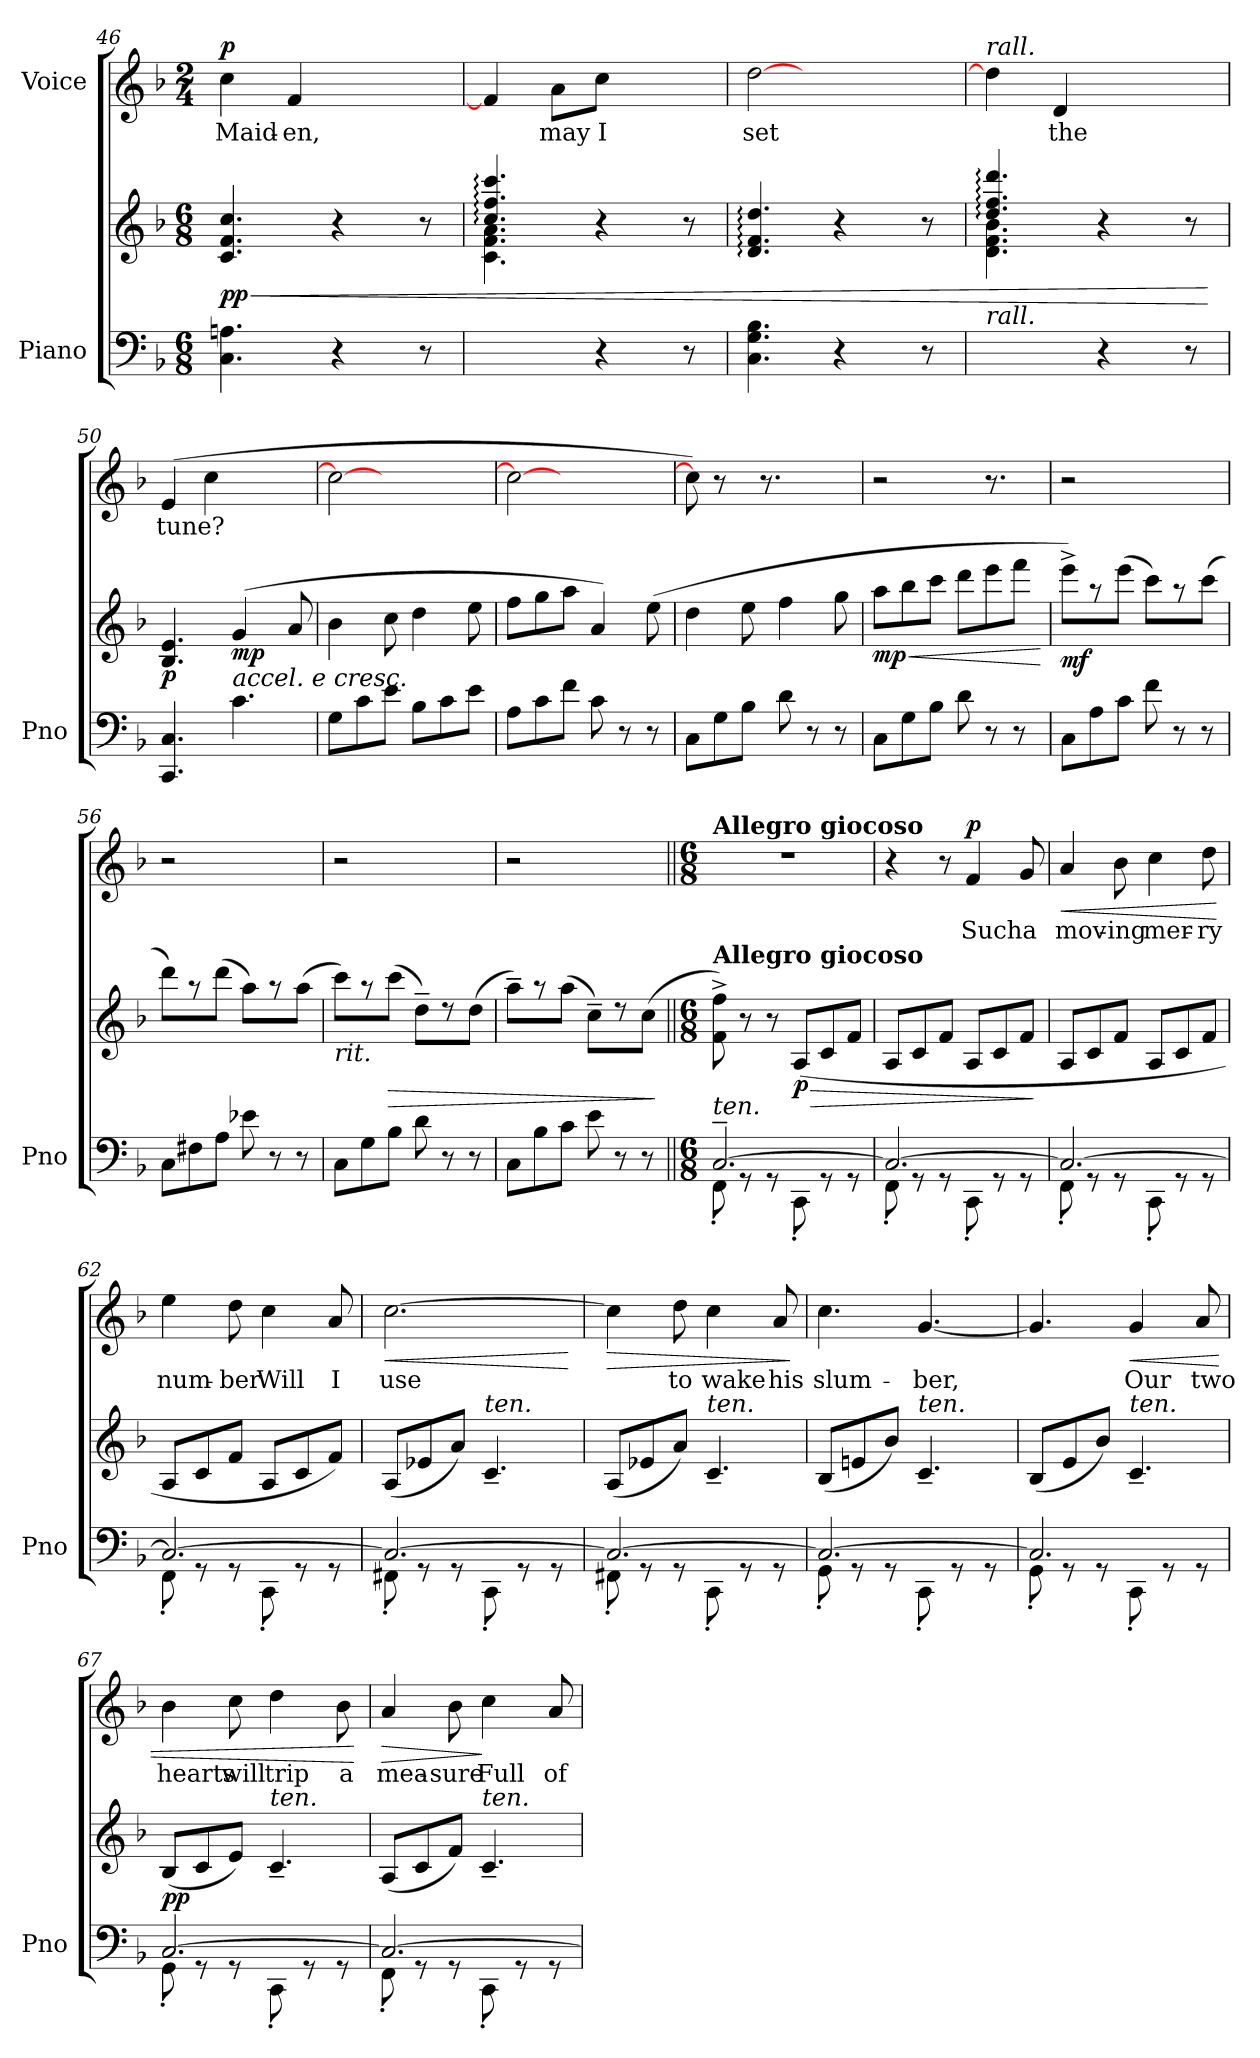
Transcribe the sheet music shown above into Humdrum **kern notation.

**kern	**kern	**dynam	**kern	**text	**dynam
*part2	*part2	*part2	*part1	*part1	*part1
*staff3	*staff2	*staff2/3	*staff1	*staff1	*staff1
*I"Piano	*	*	*I"Voice	*	*
*I'Pno	*	*	*	*	*
*clefF4	*clefG2	*	*clefG2	*	*
*k[b-]	*k[b-]	*	*k[b-]	*	*
*M6/8	*M6/8	*	*M2/4	*	*
=46	=46	=46	=46	=46	=46
!	!	!LO:HP:b	!	!LO:LY:b	!
!	!	!LO:DY:n=1:b	!	!	!LO:DY:a
4.C\ 4.An\	4.c/ 4.f/ 4.cc/	< pp	4cc\	Maid-	p
!	!	!	!	!LO:LY:b	!
.	.	.	[4f/	-en,	.
4r	4r	.	.	.	.
.	.	.	4ryy	.	.
8r	8r	.	.	.	.
=47	=47	=47	=47	=47	=47
*	*^	*	*	*	*
4.ryy	4.cc/: 4.ff/: 4.ccc/:	4.c\ 4.f\ 4.a\	.	4f/]	.	.
!	!	!	!	!	!LO:LY:b	!
.	.	.	.	8a\L	may	.
!	!	!	!	!	!LO:LY:b	!
4r	4r	4.ryy	.	8cc\J	I	.
.	.	.	.	4ryy	.	.
8r	8r	.	.	.	.	.
*	*v	*v	*	*	*	*
=48	=48	=48	=48	=48	=48
!	!	!	!	!LO:LY:b	!
4.C\ 4.G\ 4.B-\	4.d/: 4.f/: 4.dd/:	.	[2dd\	set	.
4r	4r	.	.	.	.
.	.	.	4ryy	.	.
8r	8r	.	.	.	.
=49	=49	=49	=49	=49	=49
*	*	*	*MM120	*	*
*	*^	*	*	*	*
!	!	!	!	!LO:TX:a:i:t=rall.	!	!
!	!LO:TX:b:i:t=rall.	!	!	!	!	!
4.ryy	4.dd/: 4.ff/: 4.ddd/:	4.d\ 4.f\ 4.b-\	.	4dd\]	.	.
*	*	*	*	*MM210	*	*
!	!	!	!	!	!LO:LY:b	!
.	.	.	.	4d/	the	.
4r	4r	4.ryy	.	.	.	.
.	.	.	.	4ryy	.	.
8r	8r	.	.	.	.	.
*	*v	*v	*	*	*	*
.	.	[	.	.	.
!!LO:PB:g=z
=50	=50	=50	=50	=50	=50
*	*	*	*MM210	*	*
!	!	!LO:DY:b	!	!LO:LY:b	!
4.CC/ 4.C/	4.B-/ 4.e/	p	(>4e/	tune?	.
.	.	.	[4cc\	.	.
!	!LO:TX:b:i:t=accel.  e  cresc.	!	!	!	!
!	!	!LO:DY:b	!	!	!
4.c\	(>4g/	mp	.	.	.
.	.	.	4ryy	.	.
.	8a/	.	.	.	.
=51	=51	=51	=51	=51	=51
*	*	*	*MM216	*	*
8G\L	4b-\	.	2cc\_	.	.
8c\	.	.	.	.	.
8e\J	8cc\	.	.	.	.
8B-\L	4dd\	.	.	.	.
8c\	.	.	4ryy	.	.
8e\J	8ee\	.	.	.	.
=52	=52	=52	=52	=52	=52
*	*	*	*MM222	*	*
8A\L	8ff\L	.	2cc\_	.	.
8c\	8gg\	.	.	.	.
8f\J	8aa\J	.	.	.	.
8c\	4a/)	.	.	.	.
8r	.	.	4ryy	.	.
8r	(>8ee\	.	.	.	.
=53	=53	=53	=53	=53	=53
*	*	*	*MM228	*	*
8C\L	4dd\	.	8cc\])	.	.
!	!	!	!LO:N:vis=8	!	!
8G\	.	.	8.r	.	.
8B-\J	8ee\	.	.	.	.
.	.	.	8.r	.	.
8d\	4ff\	.	.	.	.
8r	.	.	4ryy	.	.
8r	8gg\	.	.	.	.
=54	=54	=54	=54	=54	=54
*	*	*	*MM234	*	*
!	!	!LO:HP:b	!	!	!
!	!	!LO:DY:n=1:b	!	!	!
8C\L	8aa\L	< mp	2r	.	.
8G\	8bb-\	.	.	.	.
8B-\J	8ccc\J	.	.	.	.
8d\	8ddd\L	.	.	.	.
8r	8eee\	.	8.r	.	.
8r	8fff\J	.	.	.	.
.	.	.	16ryy	.	.
.	.	[	.	.	.
!!LO:LB:g=z
=55	=55	=55	=55	=55	=55
*	*	*	*MM225	*	*
!	!	!LO:DY:b	!	!	!
8C\L	8eee^\L)	mf	2r	.	.
8A\	8raa	.	.	.	.
8c\J	(>8eee\J	.	.	.	.
8f\	8ccc\L)	.	.	.	.
8r	8raa	.	4ryy	.	.
8r	(>8ccc\J	.	.	.	.
=56	=56	=56	=56	=56	=56
*	*	*	*MM222	*	*
8C\L	8ddd\L)	.	2r	.	.
8F#X\	8raa	.	.	.	.
8A\J	(>8ddd\J	.	.	.	.
8e-X\	8aa\L)	.	.	.	.
8r	8raa	.	4ryy	.	.
8r	(>8aa\J	.	.	.	.
=57	=57	=57	=57	=57	=57
*	*	*	*MM218	*	*
!	!LO:TX:b:i:t=rit.	!	!	!	!
8C\L	8ccc\L)	.	2r	.	.
8G\	8raa	.	.	.	.
!	!	!LO:HP:b	!	!	!
8B-\J	(>8ccc\J	>	.	.	.
8d\	8dd~\L)	.	.	.	.
8r	8rdd	.	4ryy	.	.
8r	(>8dd\J	.	.	.	.
=58	=58	=58	=58	=58	=58
*	*	*	*MM211	*	*
8C\L	8aa~\L)	.	2r	.	.
8B-\	8raa	.	.	.	.
8c\J	(>8aa\J	.	.	.	.
8e\	8cc~\L)	.	.	.	.
8r	8rdd	.	4ryy	.	.
8r	(>8cc\J	.	.	.	.
.	.	]	.	.	.
!!LO:LB:g=z
=59||	=59||	=59||	=59||	=59||	=59||
*M6/8	*M6/8	*	*M6/8	*	*
*^	*	*	*	*	*
!	!	!	!	!LO:TX:a:B:t=Allegro giocoso	!	!
!	!	!LO:TX:a:B:t=Allegro giocoso	!	!	!	!
!LO:TX:a:i:t=ten.	!	!	!	!	!	!
[2.C~/	8FF'\	8f\^ 8ff\^)	.	2.r	.	.
.	8rGG	8r	.	.	.	.
.	8rGG	8r	.	.	.	.
!	!	!	!LO:HP:b	!	!	!
!	!	!	!LO:DY:n=1:b	!	!	!
.	8CC'\	(>8A/L	> p	.	.	.
.	8rGG	8c/	.	.	.	.
.	8rGG	8f/J	.	.	.	.
=60	=60	=60	=60	=60	=60	=60
2.C/_	8FF'\	8A/L	.	4r	.	.
.	8rGG	8c/	.	.	.	.
.	8rGG	8f/J	.	8r	.	.
!	!	!	!	!	!LO:LY:b	!LO:DY:a
.	8CC'\	8A/L	.	4f/	Such	p
.	8rGG	8c/	.	.	.	.
!	!	!	!	!	!LO:LY:b	!
.	8rGG	8f/J	.	8g/	a	.
*v	*v	*	*	*	*	*
.	.	]	.	.	.
=61	=61	=61	=61	=61	=61
*^	*	*	*	*	*
!	!	!	!	!	!LO:LY:b	!LO:HP:b
2.C/_	8FF'\	8A/L	.	4a/	mov-	<
.	8rGG	8c/	.	.	.	.
!	!	!	!	!	!LO:LY:b	!
.	8rGG	8f/J	.	8b-\	-ing	.
!	!	!	!	!	!LO:LY:b	!
.	8CC'\	8A/L	.	4cc\	mer-	.
.	8rGG	8c/	.	.	.	.
!	!	!	!	!	!LO:LY:b	!
.	8rGG	8f/J	.	8dd\	-ry	.
*v	*v	*	*	*	*	*
.	.	.	.	.	[
=62	=62	=62	=62	=62	=62
*^	*	*	*	*	*
!	!	!	!	!	!LO:LY:b	!
2.C/_	8FF'\	8A/L	.	4ee\	num-	.
.	8rGG	8c/	.	.	.	.
!	!	!	!	!	!LO:LY:b	!
.	8rGG	8f/J	.	8dd\	-ber	.
!	!	!	!	!	!LO:LY:b	!
.	8CC'\	8A/L	.	4cc\	Will	.
.	8rGG	8c/	.	.	.	.
!	!	!	!	!	!LO:LY:b	!
.	8rGG	8f/J)	.	8a/	I	.
!!LO:LB:g=z
=63	=63	=63	=63	=63	=63	=63
!	!	!	!	!	!LO:LY:b	!LO:HP:b
2.C/_	8FF#X'\	(<8A/L	.	[2.cc\	use	<
.	8rGG	8e-X/	.	.	.	.
.	8rGG	8a/J)	.	.	.	.
!	!	!LO:TX:a:i:t=ten.	!	!	!	!
.	8CC'\	4.c~/	.	.	.	.
.	8rGG	.	.	.	.	.
.	8rGG	.	.	.	.	.
*v	*v	*	*	*	*	*
.	.	.	.	.	[
=64	=64	=64	=64	=64	=64
*^	*	*	*	*	*
!	!	!	!	!	!	!LO:HP:b
2.C/_	8FF#X'\	(<8A/L	.	4cc\]	.	>
.	8rGG	8e-X/	.	.	.	.
!	!	!	!	!	!LO:LY:b	!
.	8rGG	8a/J)	.	8dd\	to	.
!	!	!LO:TX:a:i:t=ten.	!	!	!	!
!	!	!	!	!	!LO:LY:b	!
.	8CC'\	4.c~/	.	4cc\	wake	.
.	8rGG	.	.	.	.	.
!	!	!	!	!	!LO:LY:b	!
.	8rGG	.	.	8a/	his	.
*v	*v	*	*	*	*	*
.	.	.	.	.	]
=65	=65	=65	=65	=65	=65
*^	*	*	*	*	*
!	!	!	!	!	!LO:LY:b	!
2.C/_	8GG'\	(<8B-/L	.	4.cc\	slum-	.
.	8rGG	8en/	.	.	.	.
.	8rGG	8b-/J)	.	.	.	.
!	!	!LO:TX:a:i:t=ten.	!	!	!	!
!	!	!	!	!	!LO:LY:b	!
.	8CC'\	4.c~/	.	[4.g/	-ber,	.
.	8rGG	.	.	.	.	.
.	8rGG	.	.	.	.	.
!!LO:PB:g=z
=66	=66	=66	=66	=66	=66	=66
2.C/]	8GG'\	(<8B-/L	.	4.g/]	.	.
.	8rGG	8e/	.	.	.	.
.	8rGG	8b-/J)	.	.	.	.
!	!	!LO:TX:a:i:t=ten.	!	!	!	!
!	!	!	!	!	!LO:LY:b	!LO:HP:b
!	!	!	!	!	!	!LO:DY:n=1:a
!	!	!	!	!	!	!LO:DY:n=2:a
.	8CC'\	4.c~/	.	4g/	Our	< pp other-dynamics
.	8rGG	.	.	.	.	.
!	!	!	!	!	!LO:LY:b	!
.	8rGG	.	.	8a/	two	.
=67	=67	=67	=67	=67	=67	=67
!	!	!	!LO:DY:b	!	!LO:LY:b	!
[2.C/	8GG'\	(<8B-/L	pp	4b-\	hearts	.
.	8rGG	8c/	.	.	.	.
!	!	!	!	!	!LO:LY:b	!
.	8rGG	8e/J)	.	8cc\	will	.
!	!	!LO:TX:a:i:t=ten.	!	!	!	!
!	!	!	!	!	!LO:LY:b	!
.	8CC'\	4.c~/	.	4dd\	trip	.
.	8rGG	.	.	.	.	.
!	!	!	!	!	!LO:LY:b	!
.	8rGG	.	.	8b-\	a	.
*v	*v	*	*	*	*	*
.	.	.	.	.	[
=68	=68	=68	=68	=68	=68
*^	*	*	*	*	*
!	!	!	!	!	!LO:LY:b	!LO:HP:b
2.C/_	8FF'\	(<8A/L	.	4a/	mea-	>
.	8rGG	8c/	.	.	.	.
!	!	!	!	!	!LO:LY:b	!
.	8rGG	8f/J)	.	8b-\	-sure	.
!	!	!LO:TX:a:i:t=ten.	!	!	!	!
!	!	!	!	!	!LO:LY:b	!
.	8CC'\	4.c~/	.	4cc\	Full	]
.	8rGG	.	.	.	.	.
!	!	!	!	!	!LO:LY:b	!
.	8rGG	.	.	8a/	of	.
*v	*v	*	*	*	*	*
=	=	=	=	=	=
*-	*-	*-	*-	*-	*-
